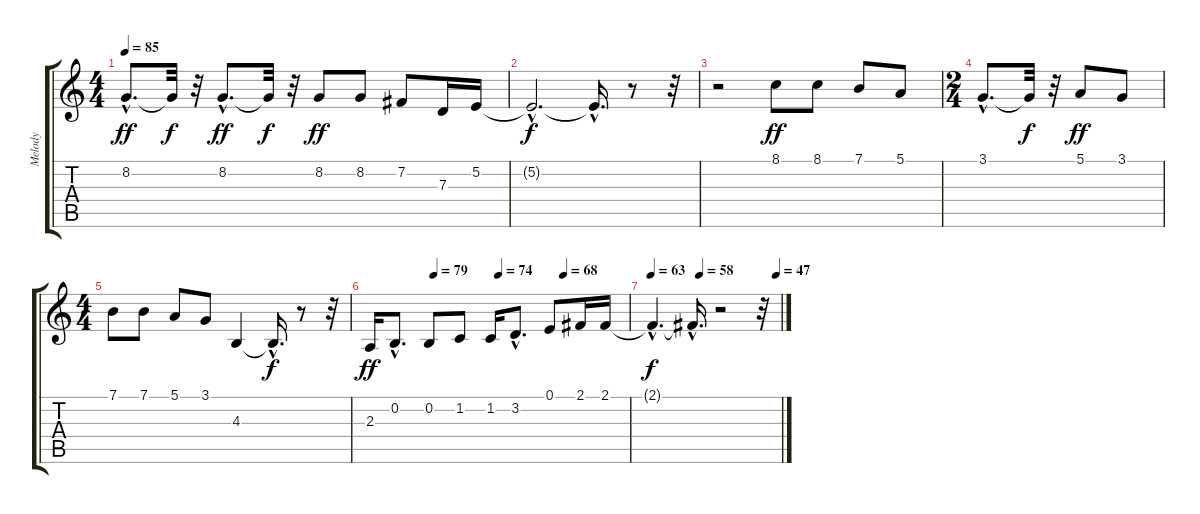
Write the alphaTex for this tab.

\track ("Melody" "Melody") {instrument flute}
\staff {score tabs}
\tuning (E4 B3 G3 D3 A2 E2) {hide}
\ts (4 4)
\tempo 85
\clef g2
\ks c
8.2{hac}.8{d dy ff} 8.2{t}.32{dy f} r.32 8.2{hac}.8{d dy ff} 8.2{t}.32{dy f} r.32 8.2.8{dy ff} 8.2.8 7.2.8 7.3.16 5.2.16 |
5.2{hac t}.2{d dy f} 5.2{hac t}.16{d} r.8 r.32 |
r.2 8.1.8{dy ff} 8.1.8 7.1.8 5.1.8 |
\ts (2 4)
3.1{hac}.8{d} 3.1{t}.32{dy f} r.32 5.1.8{dy ff} 3.1.8 |
\ts (4 4)
7.1.8 7.1.8 5.1.8 3.1.8 4.3.4 4.3{hac t}.16{d dy f} r.8 r.32 |
\tempo (79 0.25)
\tempo (74 0.5)
\tempo (68 0.75)
2.3.16{dy ff} 0.2{hac}.8{d} 0.2.8 1.2.8 1.2.16 3.2{hac}.8{d} 0.1.8 2.1.16 2.1.16 |
\tempo 63
\tempo (58 0.375)
\tempo (47 0.96875)
2.1{hac t}.4{d dy f} 2.1{hac t}.16{d} r.2 r.32
